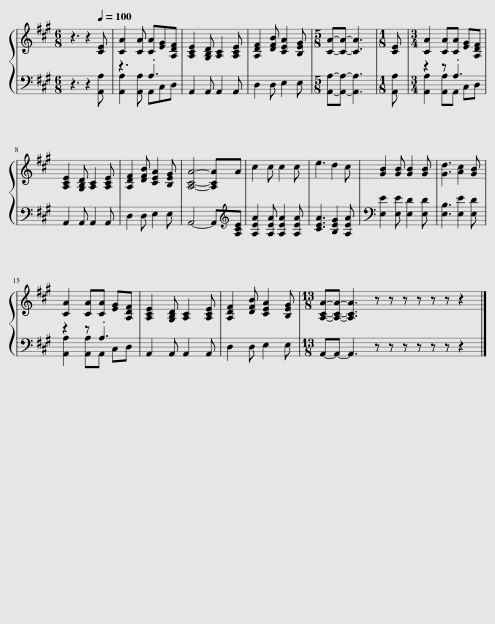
X:1
%%score { 1 | ( 2 3 ) }
L:1/8
M:6/8
I:linebreak $
K:A
V:1 treble
V:2 bass
V:3 bass
V:1
 z3 z2[Q:1/4=100] [CE] | [CA]2 [CA] [CA][EG][A,DF] | [A,CE]2 [G,B,D] [A,C]2 [A,CE] | [A,DF]2 [DFB] [CEA]2 [B,EG] |[M:5/8] [CA]-[CA]- [CA]3 | %5
[M:1/8] [CE] |[M:3/4] [CA]2 [CA][CA] [EG][A,DF] |$ [A,CE]2 [G,B,D] [A,C]2 [A,CE] | [A,DF]2 [DFB] [CEA]2 [B,EG] | [A,CA]4- [A,CA]A | %10
 c2 c c2 c | e3 d2 c | [GB]2 [GB] [GB]2 [GB] | [Gd]3 [Ac]2 [GB] |$ [CA]2 [CA][CA] [EG][A,DF] | %15
 [A,CE]2 [G,B,D] [A,C]2 [A,CE] | [A,DF]2 [DFB] [CEA]2 [B,EG] |[M:13/8] [A,CA]-[A,CA]- [A,CA]3 z z z z z z z2 |] %18
V:2
 z3 z2 [A,,A,] | z3 .A,3 | A,,2 A,, A,,2 A,, | D,2 D, E,2 E, |[M:5/8] [A,,A,]-[A,,A,]- [A,,A,]3 | %5
[M:1/8] [A,,A,] |[M:3/4] z2 z .A,3 |$ A,,2 A,, A,,2 A,, | D,2 D, E,2 E, | A,,4- A,,[K:treble][A,CE] | %10
 [A,EA]2 [A,EA] [A,EA]2 [A,EA] | [CEA]3 [B,EG]2 [A,EA] | [E,E]2 [E,E] [E,D]2 [E,D] | [E,B,]3 [E,E]2 [E,D] |$ z2 z .A,3 | %15
 A,,2 A,, A,,2 A,, | D,2 D, E,2 E, |[M:13/8] A,,-A,,- A,,3 z z z z z z z2 |] %18
V:3
 x6 | [A,,A,]2 [A,,A,] A,,C,D, | x6 | x6 |[M:5/8] x5 | %5
[M:1/8] x |[M:3/4] [A,,A,]2 [A,,A,]A,, C,D, |$ x6 | x6 | x5[K:treble] x | %10
 x6 | x6 | x6 | x6 |$ [A,,A,]2 [A,,A,]A,, C,D, | %15
 x6 | x6 |[M:13/8] x13 |] %18
